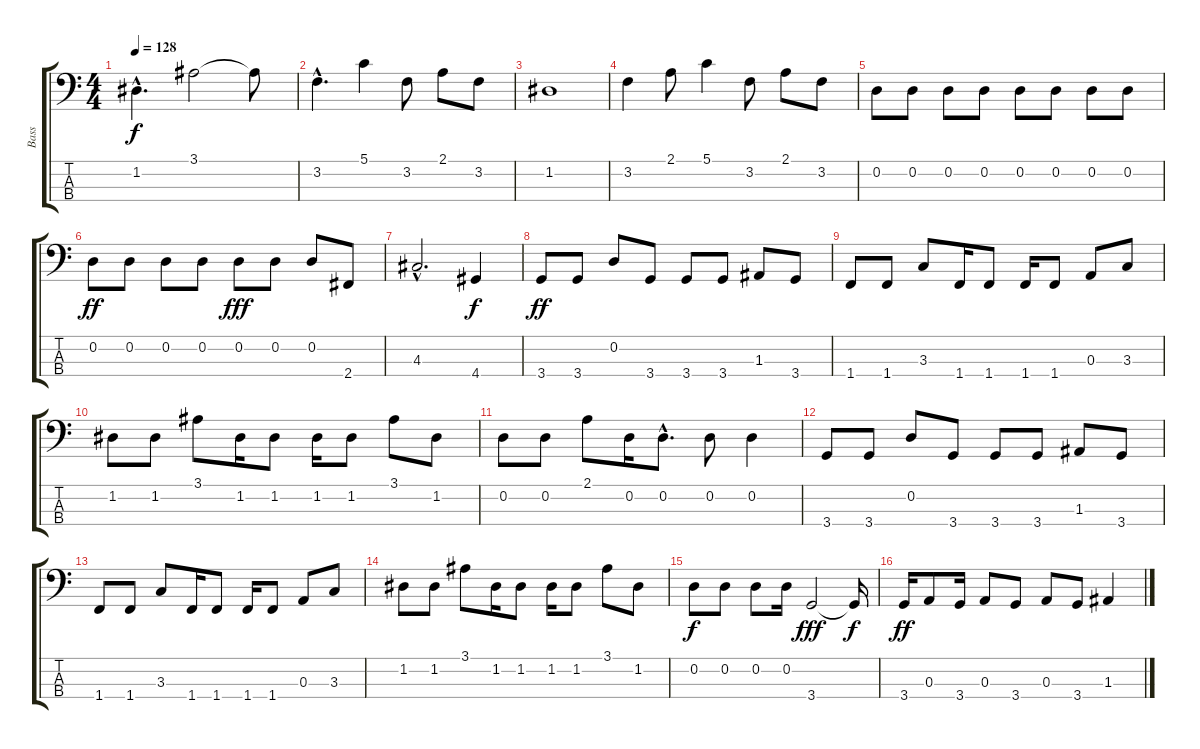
\track ("Bass" "Bass") {instrument electricbassfinger}
\staff {score tabs}
\tuning (G2 D2 A1 E1) {hide}
\ts (4 4)
\tempo 128
\clef f4
\ks c
1.2{hac}.4{d dy f} 3.1.2 3.1{t}.8 |
3.2{hac}.4{d} 5.1.4 3.2.8 2.1.8 3.2.8 |
1.2.1 |
3.2.4 2.1.8 5.1.4 3.2.8 2.1.8 3.2.8 |
0.2.8 0.2.8 0.2.8 0.2.8 0.2.8 0.2.8 0.2.8 0.2.8 |
0.2.8{dy ff} 0.2.8 0.2.8 0.2.8 0.2.8{dy fff} 0.2.8 0.2.8 2.4.8 |
4.3{hac}.2{d} 4.4.4{dy f} |
3.4.8{dy ff} 3.4.8 0.2.8 3.4.8 3.4.8 3.4.8 1.3.8 3.4.8 |
1.4.8 1.4.8 3.3.8 1.4.16 1.4.8 1.4.16 1.4.8 0.3.8 3.3.8 |
1.2.8 1.2.8 3.1.8 1.2.16 1.2.8 1.2.16 1.2.8 3.1.8 1.2.8 |
0.2.8 0.2.8 2.1.8 0.2.16 0.2{hac}.8{d} 0.2.8 0.2.4 |
3.4.8 3.4.8 0.2.8 3.4.8 3.4.8 3.4.8 1.3.8 3.4.8 |
1.4.8 1.4.8 3.3.8 1.4.16 1.4.8 1.4.16 1.4.8 0.3.8 3.3.8 |
1.2.8 1.2.8 3.1.8 1.2.16 1.2.8 1.2.16 1.2.8 3.1.8 1.2.8 |
0.2.8{dy f} 0.2.8 0.2.8 0.2.16 3.4.2{dy fff} 3.4{t}.16{dy f} |
3.4.16{dy ff} 0.3.8 3.4.16 0.3.8 3.4.8 0.3.8 3.4.8 1.3.4
